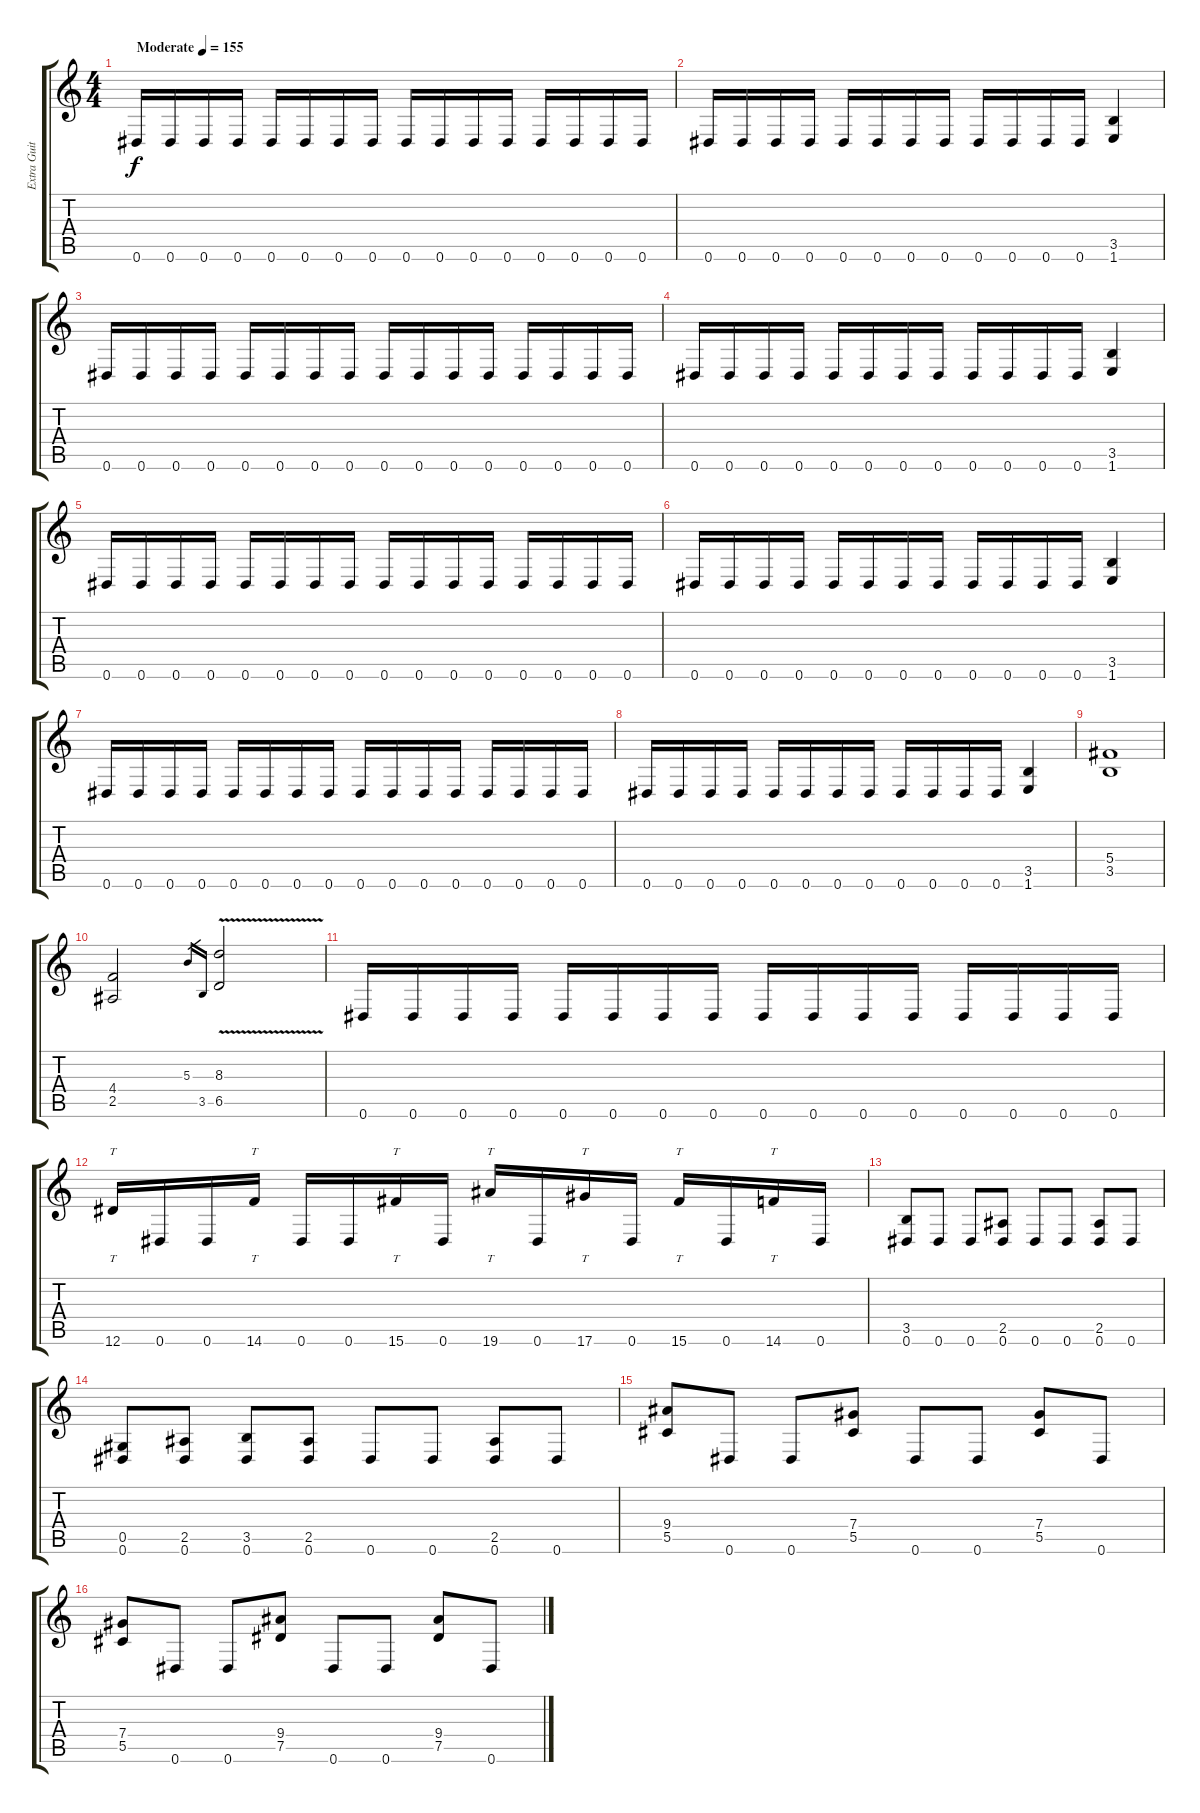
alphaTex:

\track ("Extra Guitar/Amott solo" "Extra Guit") {instrument overdrivenguitar}
\staff {score tabs}
\tuning (Eb4 Bb3 Gb3 Db3 Ab2 Eb2) {hide}
\ts (4 4)
\tempo (155 "Moderate")
\clef g2
\ks c
0.6.16{dy f instrument overdrivenguitar} 0.6.16 0.6.16 0.6.16 0.6.16 0.6.16 0.6.16 0.6.16 0.6.16 0.6.16 0.6.16 0.6.16 0.6.16 0.6.16 0.6.16 0.6.16 |
0.6.16 0.6.16 0.6.16 0.6.16 0.6.16 0.6.16 0.6.16 0.6.16 0.6.16 0.6.16 0.6.16 0.6.16 (3.5 1.6).4 |
0.6.16 0.6.16 0.6.16 0.6.16 0.6.16 0.6.16 0.6.16 0.6.16 0.6.16 0.6.16 0.6.16 0.6.16 0.6.16 0.6.16 0.6.16 0.6.16 |
0.6.16 0.6.16 0.6.16 0.6.16 0.6.16 0.6.16 0.6.16 0.6.16 0.6.16 0.6.16 0.6.16 0.6.16 (3.5 1.6).4 |
0.6.16 0.6.16 0.6.16 0.6.16 0.6.16 0.6.16 0.6.16 0.6.16 0.6.16 0.6.16 0.6.16 0.6.16 0.6.16 0.6.16 0.6.16 0.6.16 |
0.6.16 0.6.16 0.6.16 0.6.16 0.6.16 0.6.16 0.6.16 0.6.16 0.6.16 0.6.16 0.6.16 0.6.16 (3.5 1.6).4 |
0.6.16 0.6.16 0.6.16 0.6.16 0.6.16 0.6.16 0.6.16 0.6.16 0.6.16 0.6.16 0.6.16 0.6.16 0.6.16 0.6.16 0.6.16 0.6.16 |
0.6.16 0.6.16 0.6.16 0.6.16 0.6.16 0.6.16 0.6.16 0.6.16 0.6.16 0.6.16 0.6.16 0.6.16 (3.5 1.6).4 |
(5.4 3.5).1 |
(4.4 2.5).2 5.3.16{gr} 3.5.16{gr} (8.3 6.5{v}).2 |
0.6.16 0.6.16 0.6.16 0.6.16 0.6.16 0.6.16 0.6.16 0.6.16 0.6.16 0.6.16 0.6.16 0.6.16 0.6.16 0.6.16 0.6.16 0.6.16 |
12.6.16{tt} 0.6.16 0.6.16 14.6.16{tt} 0.6.16 0.6.16 15.6.16{tt} 0.6.16 19.6.16{tt} 0.6.16 17.6.16{tt} 0.6.16 15.6.16{tt} 0.6.16 14.6.16{tt} 0.6.16 |
(3.5 0.6).8 0.6.8 0.6.8 (2.5 0.6).8 0.6.8 0.6.8 (2.5 0.6).8 0.6.8 |
(0.5 0.6).8 (2.5 0.6).8 (3.5 0.6).8 (2.5 0.6).8 0.6.8 0.6.8 (2.5 0.6).8 0.6.8 |
(9.4 5.5).8 0.6.8 0.6.8 (7.4 5.5).8 0.6.8 0.6.8 (7.4 5.5).8 0.6.8 |
(7.4 5.5).8 0.6.8 0.6.8 (9.4 7.5).8 0.6.8 0.6.8 (9.4 7.5).8 0.6.8
